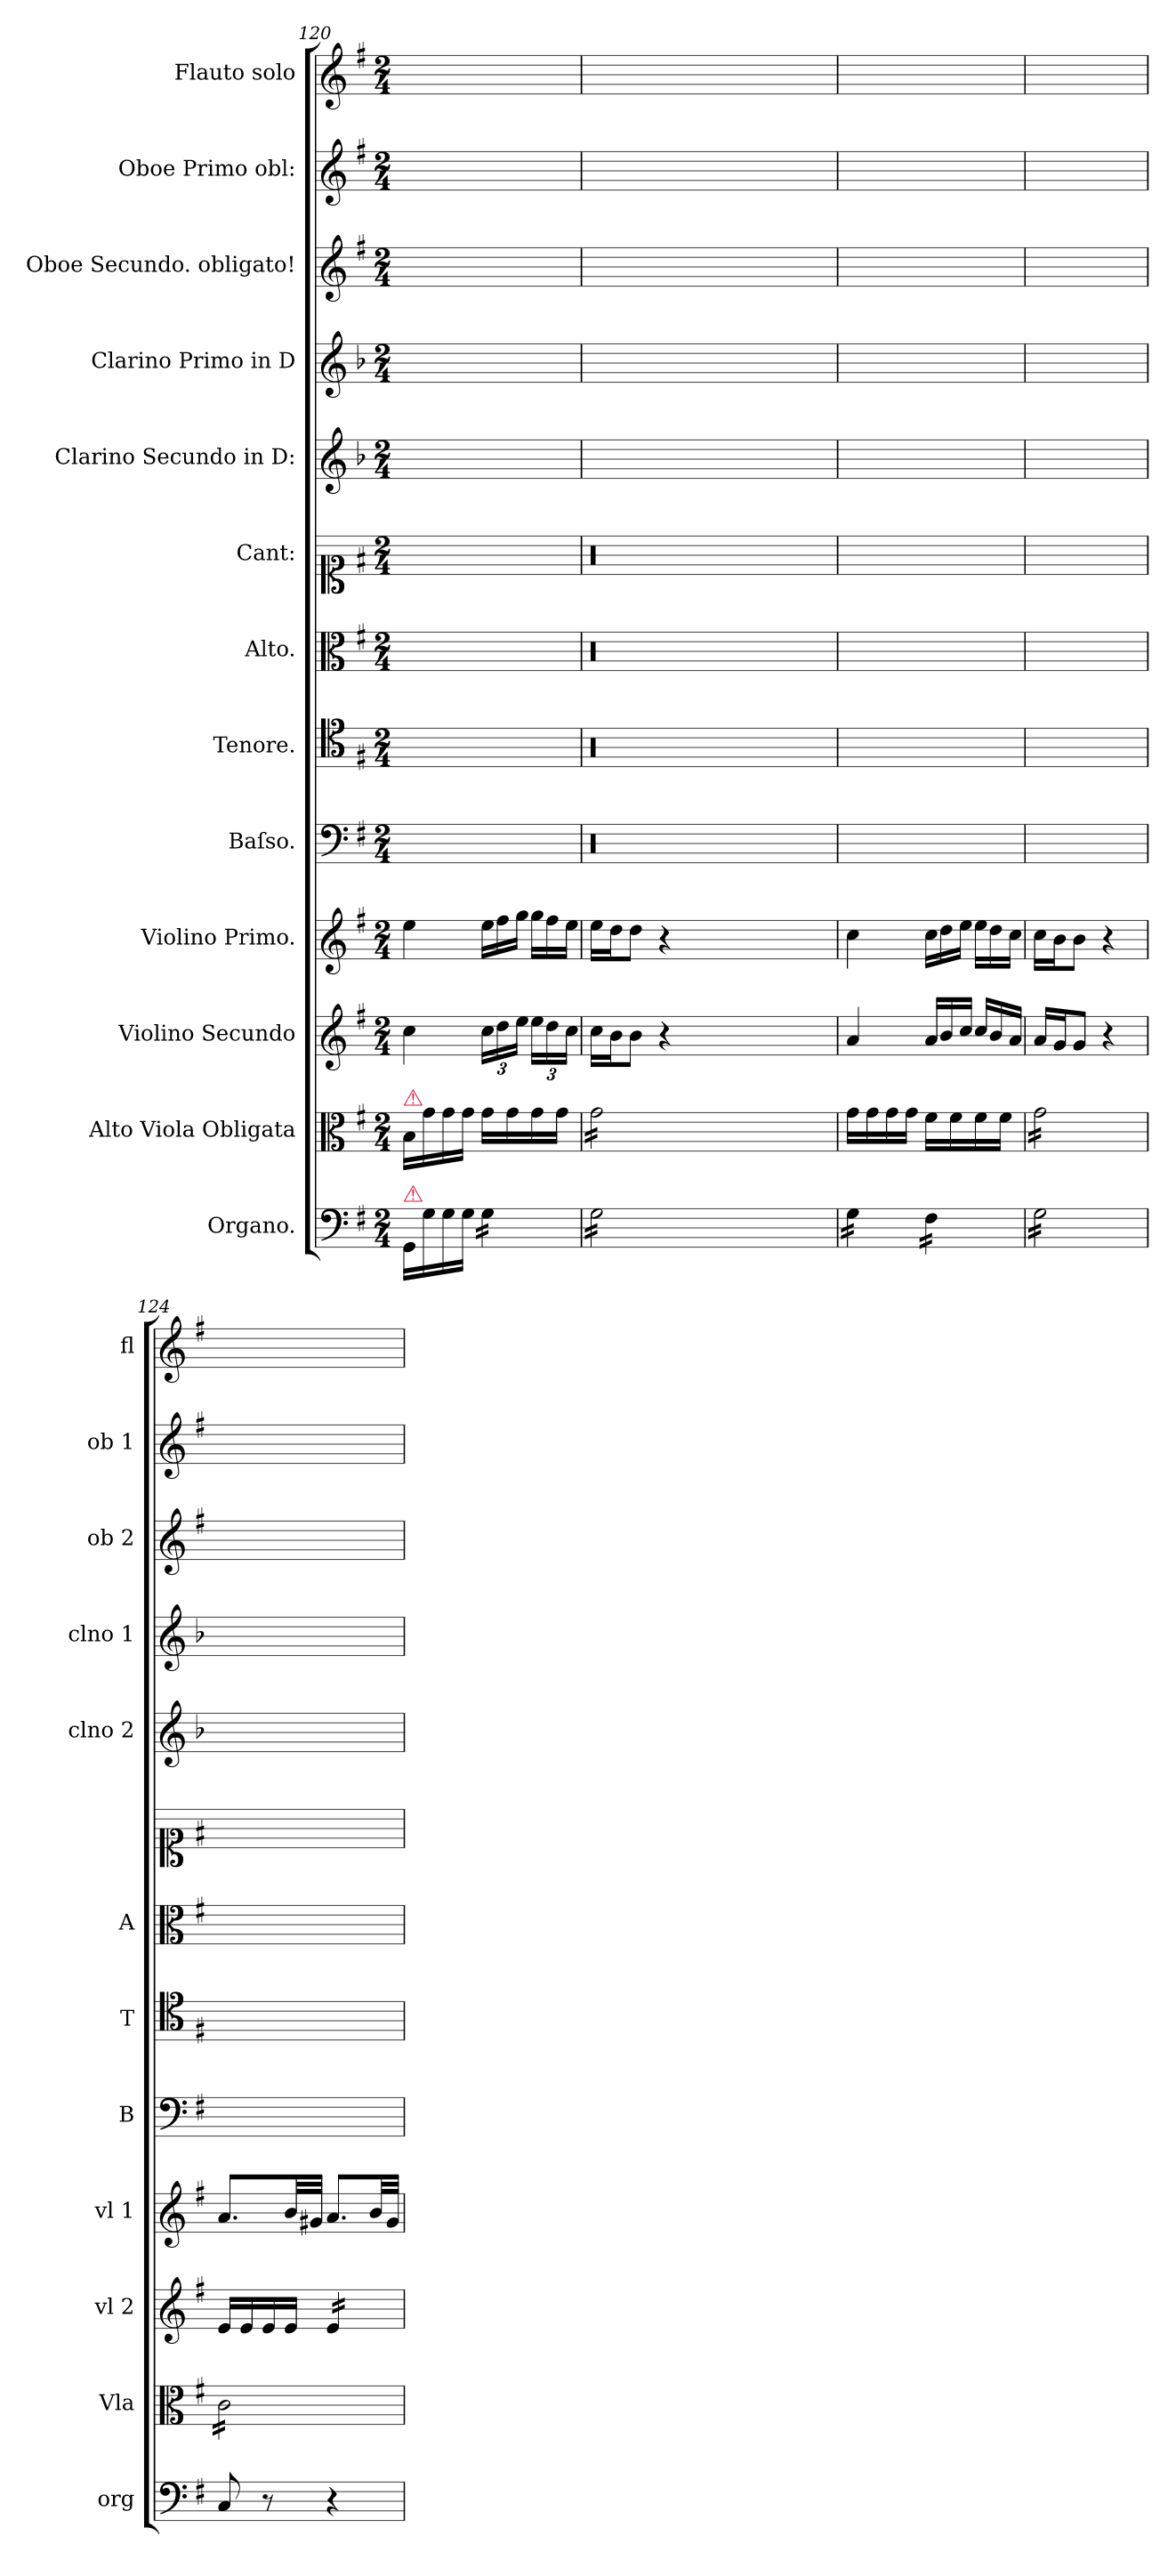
**kern	**kern	**kern	**kern	**kern	**kern	**kern	**kern	**kern	**kern	**kern	**kern	**kern
*part13	*part12	*part11	*part10	*part9	*part8	*part7	*part6	*part5	*part4	*part3	*part2	*part1
*staff13	*staff12	*staff11	*staff10	*staff9	*staff8	*staff7	*staff6	*staff5	*staff4	*staff3	*staff2	*staff1
*I"Organo.	*I"Alto Viola Obligata	*I"Violino Secundo	*I"Violino Primo.	*I"Baſso.	*I"Tenore.	*I"Alto.	*I"Cant:	*I"Clarino Secundo in D:	*I"Clarino Primo in D	*I"Oboe Secundo. obligato!	*I"Oboe Primo obl:	*I"Flauto solo
*I'org	*I'Vla	*I'vl 2	*I'vl 1	*I'B	*I'T	*I'A	*	*I'clno 2	*I'clno 1	*I'ob 2	*I'ob 1	*I'fl
*clefF4	*clefC3	*clefG2	*clefG2	*clefF4	*clefC4	*clefC3	*clefC1	*clefG2	*clefG2	*clefG2	*clefG2	*clefG2
*	*	*	*	*	*	*	*	*ITrd-1c-2	*ITrd-1c-2	*	*	*
*k[f#]	*k[f#]	*k[f#]	*k[f#]	*k[f#]	*k[f#]	*k[f#]	*k[f#]	*k[f#]	*k[f#]	*k[f#]	*k[f#]	*k[f#]
*G:	*G:	*G:	*G:	*G:	*G:	*G:	*G:	*G:	*G:	*G:	*G:	*G:
*M2/4	*M2/4	*M2/4	*M2/4	*M2/4	*M2/4	*M2/4	*M2/4	*M2/4	*M2/4	*M2/4	*M2/4	*M2/4
=120	=120	=120	=120	=120	=120	=120	=120	=120	=120	=120	=120	=120
!	!LO:TX:a:color=crimson:t=⚠	!	!	!	!	!	!	!	!	!	!	!
!LO:TX:a:color=crimson:t=⚠	!	!	!	!	!	!	!	!	!	!	!	!
16GG/LL	16B/LL	4cc\	4ee\	2ryy	2ryy	2ryy	2ryy	2ryy	2ryy	2ryy	2ryy	2ryy
16G\	16g\	.	.	.	.	.	.	.	.	.	.	.
16G\	16g\	.	.	.	.	.	.	.	.	.	.	.
16G\JJ	16g\JJ	.	.	.	.	.	.	.	.	.	.	.
*	*	*	*Xtuplet	*	*	*	*	*	*	*	*	*
*tremolo	*	*	*	*	*	*	*	*	*	*	*	*
16G\LL	16g\LL	24cc\LL	24ee\LL	.	.	.	.	.	.	.	.	.
.	.	24dd\	24ff#\	.	.	.	.	.	.	.	.	.
16G\	16g\	.	.	.	.	.	.	.	.	.	.	.
.	.	24ee\JJ	24gg\JJ	.	.	.	.	.	.	.	.	.
16G\	16g\	24ee\LL	24gg\LL	.	.	.	.	.	.	.	.	.
.	.	24dd\	24ff#\	.	.	.	.	.	.	.	.	.
16G\JJ	16g\JJ	.	.	.	.	.	.	.	.	.	.	.
.	.	24cc\JJ	24ee\JJ	.	.	.	.	.	.	.	.	.
=121	=121	=121	=121	=121	=121	=121	=121	=121	=121	=121	=121	=121
!	!	!	!	!LO:N:vis=00	!LO:N:vis=00	!LO:N:vis=00	!LO:N:vis=00	!	!	!	!	!
*	*tremolo	*	*	*	*	*	*	*	*	*	*	*
16G\LL	16g\LL	16cc\LL	16ee\LL	0r	0r	0r	0r	2ryy	2ryy	2ryy	2ryy	2ryy
16G\	16g\	16b\J	16dd\J	.	.	.	.	.	.	.	.	.
16G\	16g\	8b\J	8dd\J	.	.	.	.	.	.	.	.	.
16G\	16g\	.	.	.	.	.	.	.	.	.	.	.
16G\	16g\	4r	4r	.	.	.	.	.	.	.	.	.
16G\	16g\	.	.	.	.	.	.	.	.	.	.	.
16G\	16g\	.	.	.	.	.	.	.	.	.	.	.
16G\JJ	16g\JJ	.	.	.	.	.	.	.	.	.	.	.
*	*Xtremolo	*	*	*	*	*	*	*	*	*	*	*
1.ryy	1.ryy	1.ryy	1.ryy	.	.	.	.	1.ryy	1.ryy	1.ryy	1.ryy	1.ryy
=122	=122	=122	=122	=122	=122	=122	=122	=122	=122	=122	=122	=122
16G\LL	16g\LL	4a/	4cc\	2ryy	2ryy	2ryy	2ryy	2ryy	2ryy	2ryy	2ryy	2ryy
16G\	16g\	.	.	.	.	.	.	.	.	.	.	.
16G\	16g\	.	.	.	.	.	.	.	.	.	.	.
16G\JJ	16g\JJ	.	.	.	.	.	.	.	.	.	.	.
*	*	*Xtuplet	*	*	*	*	*	*	*	*	*	*
16F#\LL	16f#\LL	24a/LL	24cc\LL	.	.	.	.	.	.	.	.	.
.	.	24b/	24dd\	.	.	.	.	.	.	.	.	.
16F#\	16f#\	.	.	.	.	.	.	.	.	.	.	.
.	.	24cc/JJ	24ee\JJ	.	.	.	.	.	.	.	.	.
16F#\	16f#\	24cc/LL	24ee\LL	.	.	.	.	.	.	.	.	.
.	.	24b/	24dd\	.	.	.	.	.	.	.	.	.
16F#\JJ	16f#\JJ	.	.	.	.	.	.	.	.	.	.	.
.	.	24a/JJ	24cc\JJ	.	.	.	.	.	.	.	.	.
=123	=123	=123	=123	=123	=123	=123	=123	=123	=123	=123	=123	=123
*	*tremolo	*	*	*	*	*	*	*	*	*	*	*
16G\LL	16g\LL	16a/LL	16cc\LL	2ryy	2ryy	2ryy	2ryy	2ryy	2ryy	2ryy	2ryy	2ryy
16G\	16g\	16g/J	16b\J	.	.	.	.	.	.	.	.	.
16G\	16g\	8g/J	8b\J	.	.	.	.	.	.	.	.	.
16G\	16g\	.	.	.	.	.	.	.	.	.	.	.
16G\	16g\	4r	4r	.	.	.	.	.	.	.	.	.
16G\	16g\	.	.	.	.	.	.	.	.	.	.	.
16G\	16g\	.	.	.	.	.	.	.	.	.	.	.
16G\JJ	16g\JJ	.	.	.	.	.	.	.	.	.	.	.
*Xtremolo	*	*	*	*	*	*	*	*	*	*	*	*
=124	=124	=124	=124	=124	=124	=124	=124	=124	=124	=124	=124	=124
8C/	16c\LL	16e/LL	8.a/L	2ryy	2ryy	2ryy	2ryy	2ryy	2ryy	2ryy	2ryy	2ryy
.	16c\	16e/	.	.	.	.	.	.	.	.	.	.
8r	16c\	16e/	.	.	.	.	.	.	.	.	.	.
.	16c\	16e/JJ	32b/LL	.	.	.	.	.	.	.	.	.
.	.	.	32g#X/JJJ	.	.	.	.	.	.	.	.	.
*	*	*tremolo	*	*	*	*	*	*	*	*	*	*
4r	16c\	16e/LL	8.a/L	.	.	.	.	.	.	.	.	.
.	16c\	16e/	.	.	.	.	.	.	.	.	.	.
.	16c\	16e/	.	.	.	.	.	.	.	.	.	.
.	16c\JJ	16e/JJ	32b/LL	.	.	.	.	.	.	.	.	.
*	*	*Xtremolo	*	*	*	*	*	*	*	*	*	*
*	*Xtremolo	*	*	*	*	*	*	*	*	*	*	*
.	.	.	32g#/JJJ	.	.	.	.	.	.	.	.	.
=	=	=	=	=	=	=	=	=	=	=	=	=
*-	*-	*-	*-	*-	*-	*-	*-	*-	*-	*-	*-	*-
